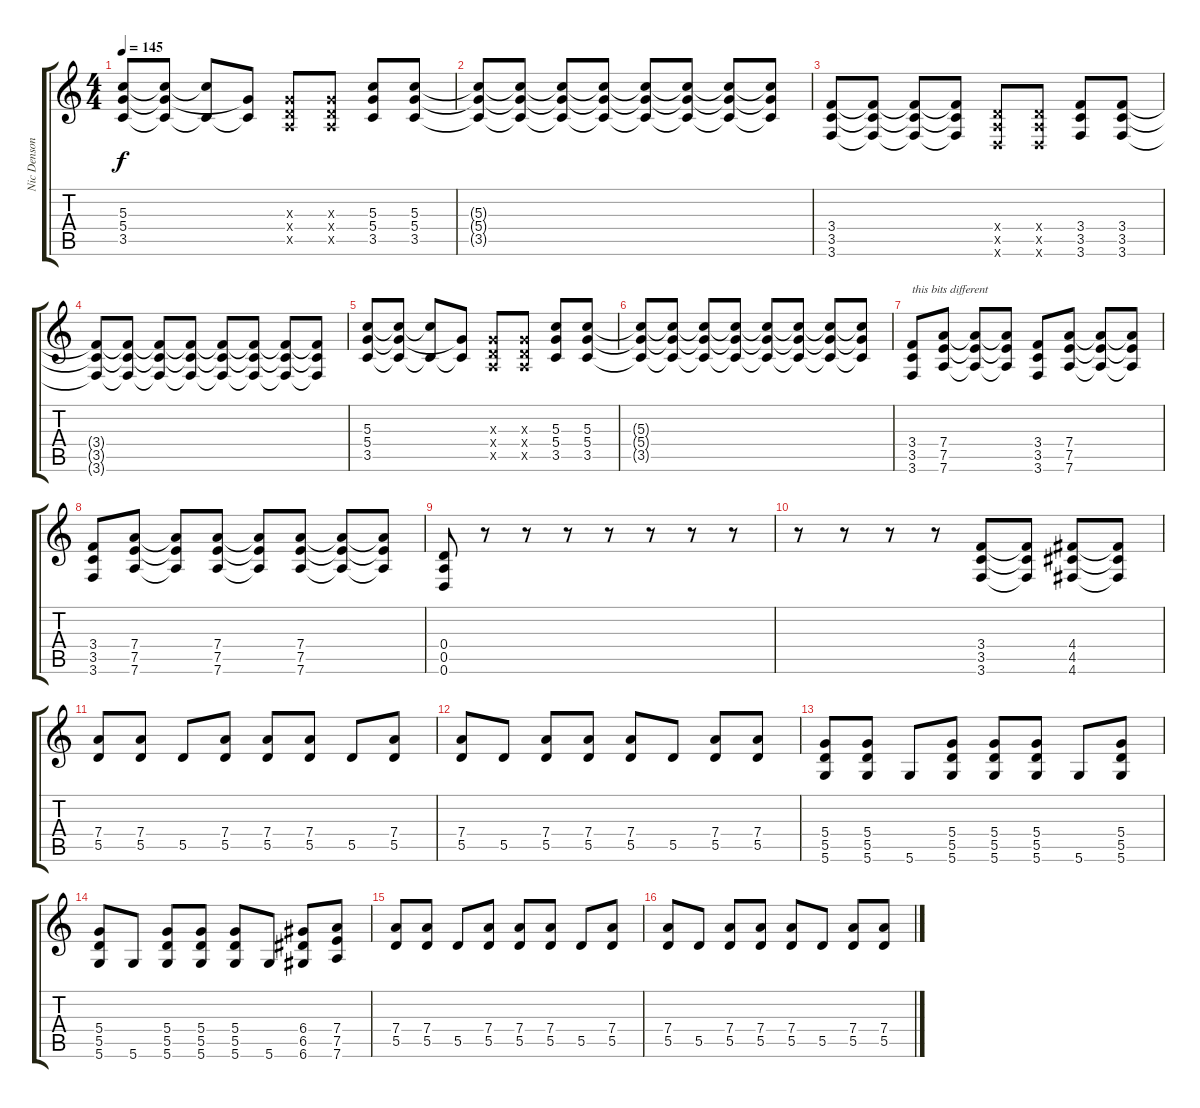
\track ("Nic Denson (Rhythm Guitar)" "Nic Denson") {instrument distortionguitar}
\staff {score tabs}
\tuning (E4 B3 G3 D3 A2 D2) {hide}
\ts (4 4)
\tempo 145
\clef g2
\ks c
(5.3 5.4 3.5).8{dy f} (5.3{t} 5.4{t} 3.5{t}).8 (5.3{t} 3.5{t}).8 (5.4{t} 3.5{t}).8 (0.3{x} 0.4{x} 0.5{x}).8 (0.3{x} 0.4{x} 0.5{x}).8 (5.3 5.4 3.5).8 (5.3 5.4 3.5).8 |
(5.3{t} 5.4{t} 3.5{t}).8 (5.3{t} 5.4{t} 3.5{t}).8 (5.3{t} 5.4{t} 3.5{t}).8 (5.3{t} 5.4{t} 3.5{t}).8 (5.3{t} 5.4{t} 3.5{t}).8 (5.3{t} 5.4{t} 3.5{t}).8 (5.3{t} 5.4{t} 3.5{t}).8 (5.3{t} 5.4{t} 3.5{t}).8 |
(3.4 3.5 3.6).8 (3.4{t} 3.5{t} 3.6{t}).8 (3.4{t} 3.5{t} 3.6{t}).8 (3.4{t} 3.5{t} 3.6{t}).8 (0.4{x} 0.5{x} 0.6{x}).8 (0.4{x} 0.5{x} 0.6{x}).8 (3.4 3.5 3.6).8 (3.4 3.5 3.6).8 |
(3.4{t} 3.5{t} 3.6{t}).8 (3.4{t} 3.5{t} 3.6{t}).8 (3.4{t} 3.5{t} 3.6{t}).8 (3.4{t} 3.5{t} 3.6{t}).8 (3.4{t} 3.5{t} 3.6{t}).8 (3.4{t} 3.5{t} 3.6{t}).8 (3.4{t} 3.5{t} 3.6{t}).8 (3.4{t} 3.5{t} 3.6{t}).8 |
(5.3 5.4 3.5).8 (5.3{t} 5.4{t} 3.5{t}).8 (5.3{t} 3.5{t}).8 (5.4{t} 3.5{t}).8 (0.3{x} 0.4{x} 0.5{x}).8 (0.3{x} 0.4{x} 0.5{x}).8 (5.3 5.4 3.5).8 (5.3 5.4 3.5).8 |
(5.3{t} 5.4{t} 3.5{t}).8 (5.3{t} 5.4{t} 3.5{t}).8 (5.3{t} 5.4{t} 3.5{t}).8 (5.3{t} 5.4{t} 3.5{t}).8 (5.3{t} 5.4{t} 3.5{t}).8 (5.3{t} 5.4{t} 3.5{t}).8 (5.3{t} 5.4{t} 3.5{t}).8 (5.3{t} 5.4{t} 3.5{t}).8 |
(3.4 3.5 3.6).8{txt "this bits different"} (7.4 7.5 7.6).8 (7.4{t} 7.5{t} 7.6{t}).8 (7.4{t} 7.5{t} 7.6{t}).8 (3.4 3.5 3.6).8 (7.4 7.5 7.6).8 (7.4{t} 7.5{t} 7.6{t}).8 (7.4{t} 7.5{t} 7.6{t}).8 |
(3.4 3.5 3.6).8 (7.4 7.5 7.6).8 (7.4{t} 7.5{t} 7.6{t}).8 (7.4 7.5 7.6).8 (7.4{t} 7.5{t} 7.6{t}).8 (7.4 7.5 7.6).8 (7.4{t} 7.5{t} 7.6{t}).8 (7.4{t} 7.5{t} 7.6{t}).8 |
(0.4 0.5 0.6).8 r.8 r.8 r.8 r.8 r.8 r.8 r.8 |
r.8 r.8 r.8 r.8 (3.4 3.5 3.6).8 (3.4{t} 3.5{t} 3.6{t}).8 (4.4 4.5 4.6).8 (4.4{t} 4.5{t} 4.6{t}).8 |
(7.4 5.5).8 (7.4 5.5).8 5.5.8 (7.4 5.5).8 (7.4 5.5).8 (7.4 5.5).8 5.5.8 (7.4 5.5).8 |
(7.4 5.5).8 5.5.8 (7.4 5.5).8 (7.4 5.5).8 (7.4 5.5).8 5.5.8 (7.4 5.5).8 (7.4 5.5).8 |
(5.4 5.5 5.6).8 (5.4 5.5 5.6).8 5.6.8 (5.4 5.5 5.6).8 (5.4 5.5 5.6).8 (5.4 5.5 5.6).8 5.6.8 (5.4 5.5 5.6).8 |
(5.4 5.5 5.6).8 5.6.8 (5.4 5.5 5.6).8 (5.4 5.5 5.6).8 (5.4 5.5 5.6).8 5.6.8 (6.4 6.5 6.6).8 (7.4 7.5 7.6).8 |
(7.4 5.5).8 (7.4 5.5).8 5.5.8 (7.4 5.5).8 (7.4 5.5).8 (7.4 5.5).8 5.5.8 (7.4 5.5).8 |
(7.4 5.5).8 5.5.8 (7.4 5.5).8 (7.4 5.5).8 (7.4 5.5).8 5.5.8 (7.4 5.5).8 (7.4 5.5).8
